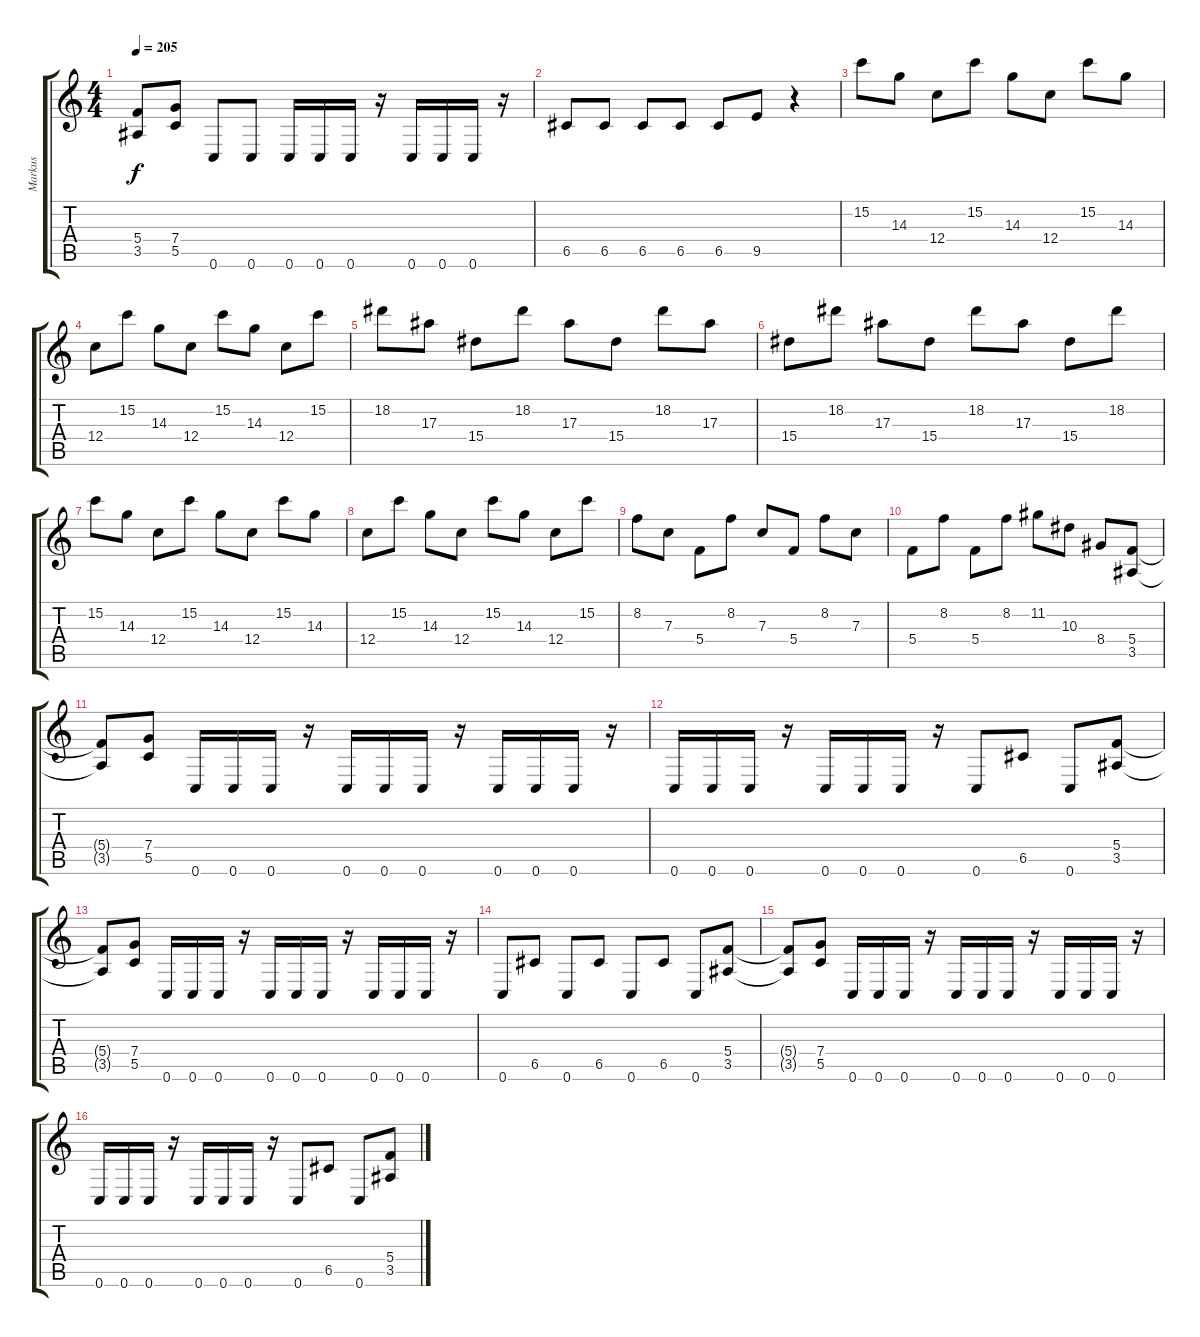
\track ("Markus" "Markus") {instrument distortionguitar}
\staff {score tabs}
\tuning (D4 A3 F3 C3 G2 C2) {hide}
\ts (4 4)
\tempo 205
\clef g2
\ks c
(5.4{t} 3.5{t}).8{dy f} (7.4 5.5).8 0.6.8 0.6.8 0.6.16 0.6.16 0.6.16 r.16 0.6.16 0.6.16 0.6.16 r.16 |
6.5.8 6.5.8 6.5.8 6.5.8 6.5.8 9.5.8 r.4 |
15.2.8 14.3.8 12.4.8 15.2.8 14.3.8 12.4.8 15.2.8 14.3.8 |
12.4.8 15.2.8 14.3.8 12.4.8 15.2.8 14.3.8 12.4.8 15.2.8 |
18.2.8 17.3.8 15.4.8 18.2.8 17.3.8 15.4.8 18.2.8 17.3.8 |
15.4.8 18.2.8 17.3.8 15.4.8 18.2.8 17.3.8 15.4.8 18.2.8 |
15.2.8 14.3.8 12.4.8 15.2.8 14.3.8 12.4.8 15.2.8 14.3.8 |
12.4.8 15.2.8 14.3.8 12.4.8 15.2.8 14.3.8 12.4.8 15.2.8 |
8.2.8 7.3.8 5.4.8 8.2.8 7.3.8 5.4.8 8.2.8 7.3.8 |
5.4.8 8.2.8 5.4.8 8.2.8 11.2.8 10.3.8 8.4.8 (5.4 3.5).8 |
(5.4{t} 3.5{t}).8 (7.4 5.5).8 0.6.16 0.6.16 0.6.16 r.16 0.6.16 0.6.16 0.6.16 r.16 0.6.16 0.6.16 0.6.16 r.16 |
0.6.16 0.6.16 0.6.16 r.16 0.6.16 0.6.16 0.6.16 r.16 0.6.8 6.5.8 0.6.8 (5.4 3.5).8 |
(5.4{t} 3.5{t}).8 (7.4 5.5).8 0.6.16 0.6.16 0.6.16 r.16 0.6.16 0.6.16 0.6.16 r.16 0.6.16 0.6.16 0.6.16 r.16 |
0.6.8 6.5.8 0.6.8 6.5.8 0.6.8 6.5.8 0.6.8 (5.4 3.5).8 |
(5.4{t} 3.5{t}).8 (7.4 5.5).8 0.6.16 0.6.16 0.6.16 r.16 0.6.16 0.6.16 0.6.16 r.16 0.6.16 0.6.16 0.6.16 r.16 |
0.6.16 0.6.16 0.6.16 r.16 0.6.16 0.6.16 0.6.16 r.16 0.6.8 6.5.8 0.6.8 (5.4 3.5).8
